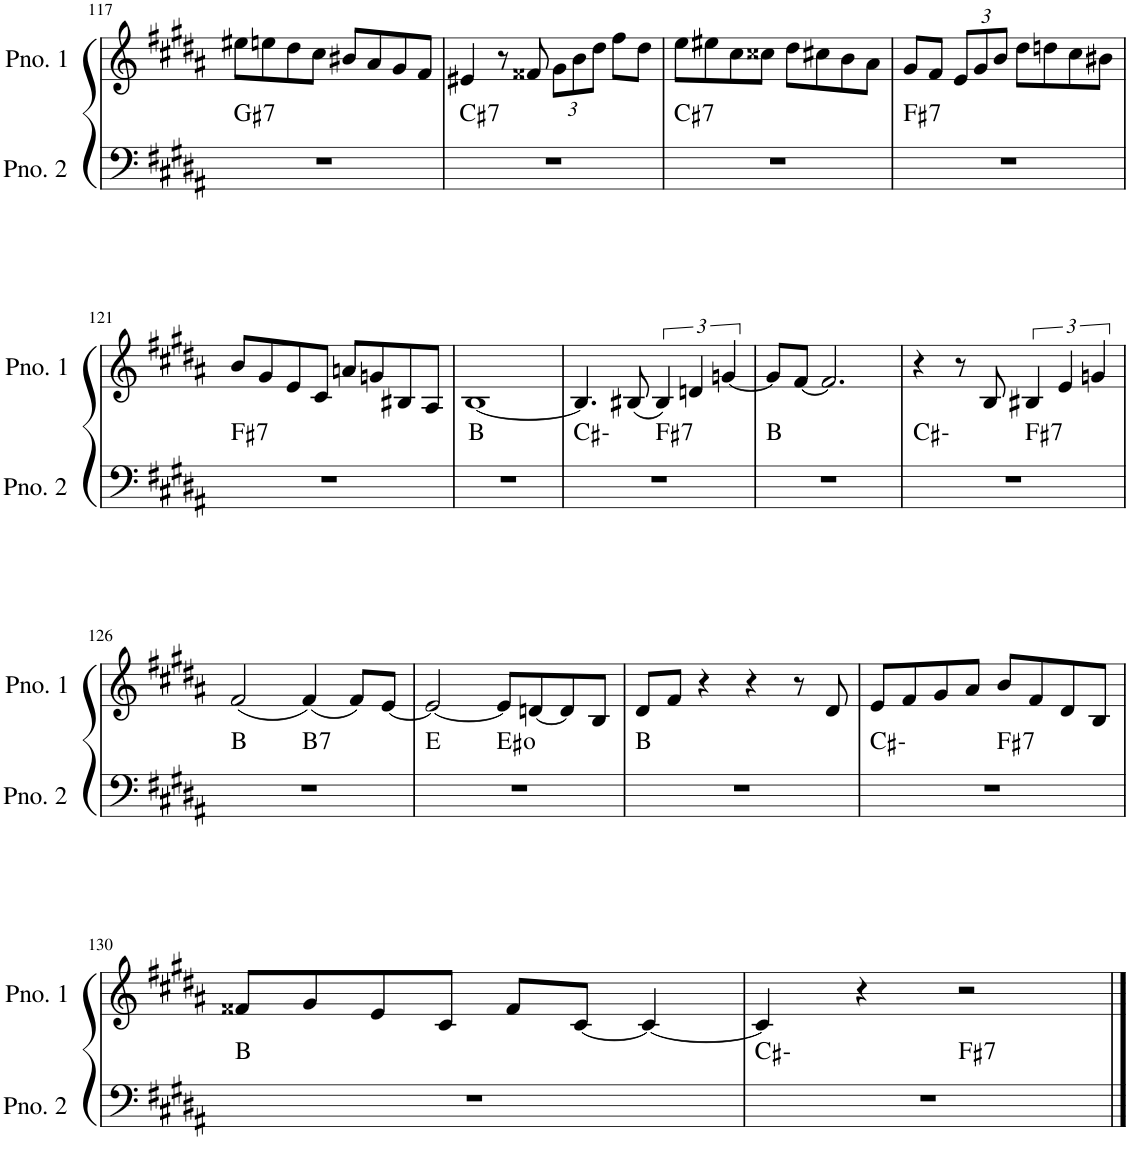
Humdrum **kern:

**kern	**harte	**kern
*part2	*part2	*part1
*staff2	*	*staff1
*I"ピアノ 2	*	*I"ピアノ 1
!!LO:PB:g=z
*clefF4	*	*clefG2
*k[f#c#g#d#a#]	*	*k[f#c#g#d#a#]
*M4/4	*	*M4/4
=117	=117	=117
!	!LO:H:kt=7	!
1r	G#:7	8ee#X\L
.	.	8een\
.	.	8dd#\
.	.	8cc#\J
.	.	8b#X/L
.	.	8a#/
.	.	8g#/
.	.	8f#/J
=118	=118	=118
!	!LO:H:kt=7	!
1r	C#:7	4e#X/
.	.	8r
.	.	8f##X/
*	*	*Xbrackettup
.	.	12g#\L
.	.	12b\
.	.	12dd#\J
.	.	8ff#\L
.	.	8dd#\J
=119	=119	=119
!	!LO:H:kt=7	!
1r	C#:7	8ee\L
.	.	8ee#X\
.	.	8cc#\
.	.	8cc##X\J
.	.	8dd#\L
.	.	8cc#X\
.	.	8b\
.	.	8a#\J
=120	=120	=120
!	!LO:H:kt=7	!
1r	F#:7	8g#/L
.	.	8f#/J
.	.	12e/L
.	.	12g#/
.	.	12b/J
.	.	8dd#\L
.	.	8ddn\
.	.	8cc#\
.	.	8b#X\J
!!LO:LB:g=z
=121	=121	=121
!	!LO:H:kt=7	!
1r	F#:7	8b/L
.	.	8g#/
.	.	8e/
.	.	8c#/J
.	.	8an/L
.	.	8gn/
.	.	8B#X/
.	.	8A#/J
=122	=122	=122
1r	B:maj	[1B
=123	=123	=123
*^	*	*
1r	2ryy	C#:min	4.B/]
.	.	.	(8B#X/
*	*	*	*brackettup
!	!	!LO:H:kt=7	!
.	2ryy	F#:7	6B#/)
.	.	.	6dn/
.	.	.	[6gn/
*v	*v	*	*
=124	=124	=124
1r	B:maj	8g/L]
.	.	[8f#/J
.	.	2.f#/]
=125	=125	=125
*^	*	*
1r	2ryy	C#:min	4r
.	.	.	8r
.	.	.	8B/
!	!	!LO:H:kt=7	!
.	2ryy	F#:7	6B#X/
.	.	.	6e/
.	.	.	6gn/
!!LO:LB:g=z
=126	=126	=126	=126
1r	2ryy	B:maj	(2f#/
!	!	!LO:H:kt=7	!
.	2ryy	B:7	(4f#/)
.	.	.	8f#/L)
.	.	.	[8e/J
=127	=127	=127	=127
1r	2ryy	E:maj	2e/_
.	2ryy	E#:dim	8e/L]
.	.	.	[8dn/
.	.	.	8d/]
.	.	.	8B/J
*v	*v	*	*
=128	=128	=128
1r	B:maj	8d#/L
.	.	8f#/J
.	.	4r
.	.	4r
.	.	8r
.	.	8d#/
=129	=129	=129
*^	*	*
1r	2ryy	C#:min	8e/L
.	.	.	8f#/
.	.	.	8g#/
.	.	.	8a#/J
!	!	!LO:H:kt=7	!
.	2ryy	F#:7	8b/L
.	.	.	8f#/
.	.	.	8d#/
.	.	.	8B/J
*v	*v	*	*
!!LO:LB:g=z
=130	=130	=130
1r	B:maj	8f##X/L
.	.	8g#/
.	.	8e/
.	.	8c#/J
.	.	8f##/L
.	.	[8c#/J
.	.	4c#/_
=131	=131	=131
*^	*	*
1r	2ryy	C#:min	4c#/]
.	.	.	4r
!	!	!LO:H:kt=7	!
.	2ryy	F#:7	2r
*v	*v	*	*
==	==	==
*-	*-	*-
